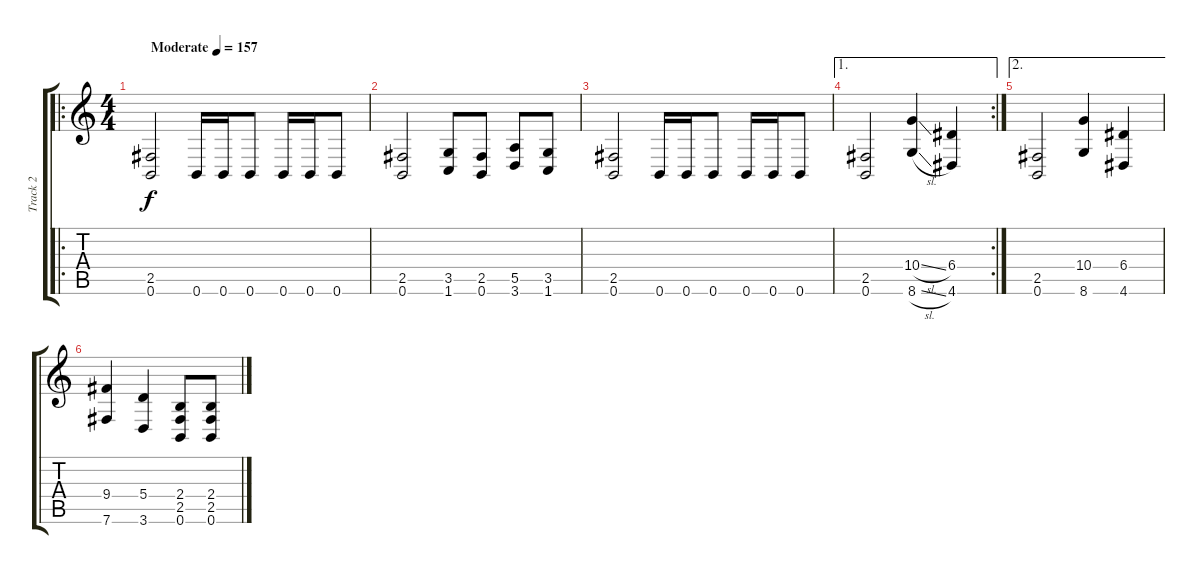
\track ("Track 2" "Track 2") {instrument distortionguitar}
\staff {score tabs}
\tuning (B3 Gb3 D3 A2 E2 B1) {hide}
\ro
\ts (4 4)
\tempo (157 "Moderate")
\clef g2
\ks c
(2.5 0.6).2{dy f instrument distortionguitar} 0.6.16 0.6.16 0.6.8 0.6.16 0.6.16 0.6.8 |
(2.5 0.6).2 (3.5 1.6).8 (2.5 0.6).8 (5.5 3.6).8 (3.5 1.6).8 |
(2.5 0.6).2 0.6.16 0.6.16 0.6.8 0.6.16 0.6.16 0.6.8 |
\ae 1
\rc 2
(2.5 0.6).2 (10.4{sl} 8.6{sl}).4 (6.4 4.6).4 |
\ae 2
(2.5 0.6).2 (10.4 8.6).4 (6.4 4.6).4 |
(9.4 7.6).4 (5.4 3.6).4 (2.4 2.5 0.6).8 (2.4 2.5 0.6).8
